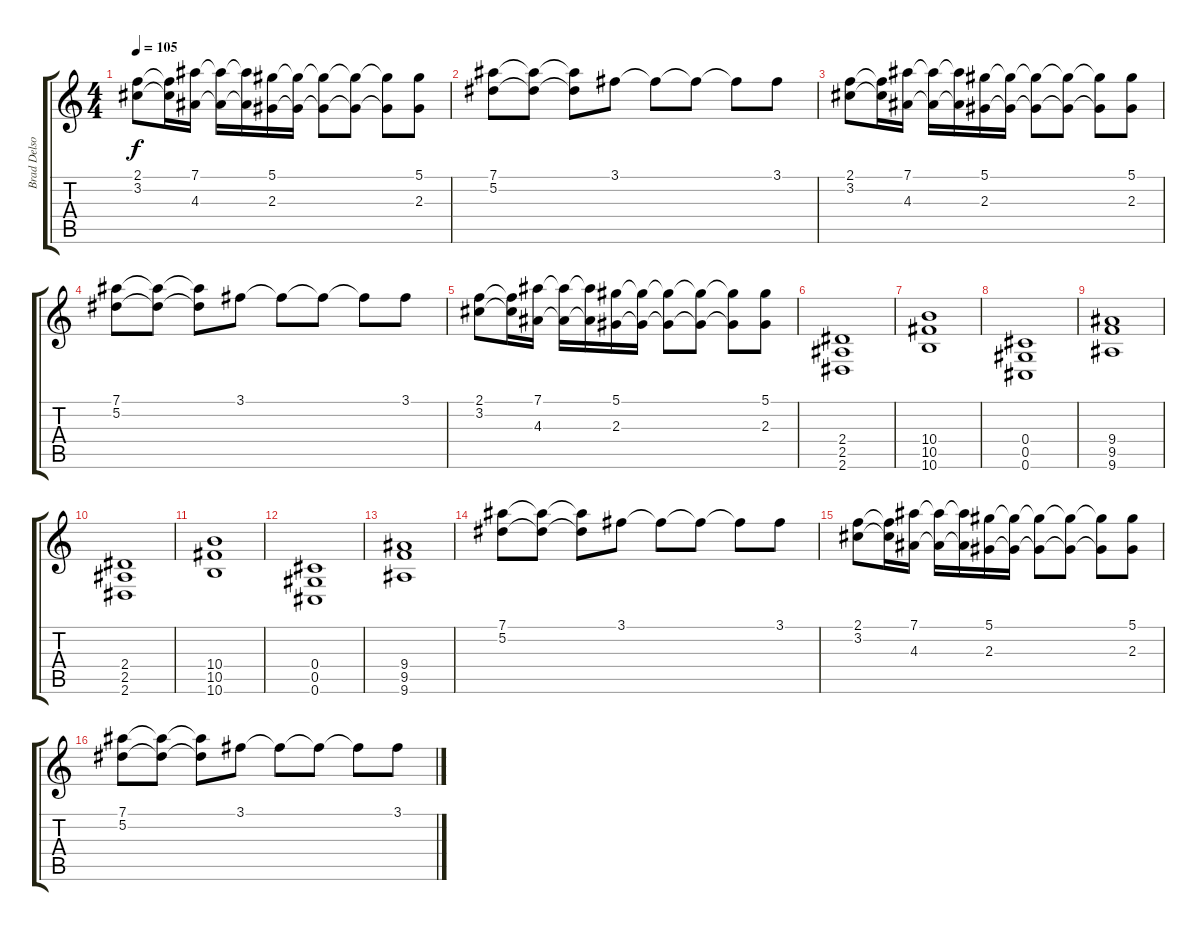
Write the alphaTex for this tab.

\track ("Brad Delson (Main Guitar)" "Brad Delso") {instrument distortionguitar}
\staff {score tabs}
\tuning (Eb4 Bb3 Gb3 Db3 Ab2 Db2) {hide}
\ts (4 4)
\tempo 105
\clef g2
\ks c
(2.1 3.2).8{dy f} (2.1{t} 3.2{t}).16 (7.1 4.3).16 (7.1{t} 4.3{t}).16 (7.1{t} 4.3{t}).16 (5.1 2.3).16 (5.1{t} 2.3{t}).16 (5.1{t} 2.3{t}).8 (5.1{t} 2.3{t}).8 (5.1{t} 2.3{t}).8 (5.1 2.3).8 |
(7.1 5.2).8{instrument acousticguitarsteel} (7.1{t} 5.2{t}).8 (7.1{t} 5.2{t}).8 3.1.8 3.1{t}.8 3.1{t}.8 3.1{t}.8 3.1.8 |
(2.1 3.2).8 (2.1{t} 3.2{t}).16 (7.1 4.3).16 (7.1{t} 4.3{t}).16 (7.1{t} 4.3{t}).16 (5.1 2.3).16 (5.1{t} 2.3{t}).16 (5.1{t} 2.3{t}).8 (5.1{t} 2.3{t}).8 (5.1{t} 2.3{t}).8 (5.1 2.3).8 |
(7.1 5.2).8{instrument acousticguitarsteel} (7.1{t} 5.2{t}).8 (7.1{t} 5.2{t}).8 3.1.8 3.1{t}.8 3.1{t}.8 3.1{t}.8 3.1.8 |
(2.1 3.2).8 (2.1{t} 3.2{t}).16 (7.1 4.3).16 (7.1{t} 4.3{t}).16 (7.1{t} 4.3{t}).16 (5.1 2.3).16 (5.1{t} 2.3{t}).16 (5.1{t} 2.3{t}).8 (5.1{t} 2.3{t}).8 (5.1{t} 2.3{t}).8 (5.1 2.3).8 |
(2.4 2.5 2.6).1{instrument distortionguitar} |
(10.4 10.5 10.6).1 |
(0.4 0.5 0.6).1 |
(9.4 9.5 9.6).1 |
(2.4 2.5 2.6).1 |
(10.4 10.5 10.6).1 |
(0.4 0.5 0.6).1 |
(9.4 9.5 9.6).1 |
(7.1 5.2).8{instrument acousticguitarsteel} (7.1{t} 5.2{t}).8 (7.1{t} 5.2{t}).8 3.1.8 3.1{t}.8 3.1{t}.8 3.1{t}.8 3.1.8 |
(2.1 3.2).8 (2.1{t} 3.2{t}).16 (7.1 4.3).16 (7.1{t} 4.3{t}).16 (7.1{t} 4.3{t}).16 (5.1 2.3).16 (5.1{t} 2.3{t}).16 (5.1{t} 2.3{t}).8 (5.1{t} 2.3{t}).8 (5.1{t} 2.3{t}).8 (5.1 2.3).8 |
(7.1 5.2).8 (7.1{t} 5.2{t}).8 (7.1{t} 5.2{t}).8 3.1.8 3.1{t}.8 3.1{t}.8 3.1{t}.8 3.1.8
